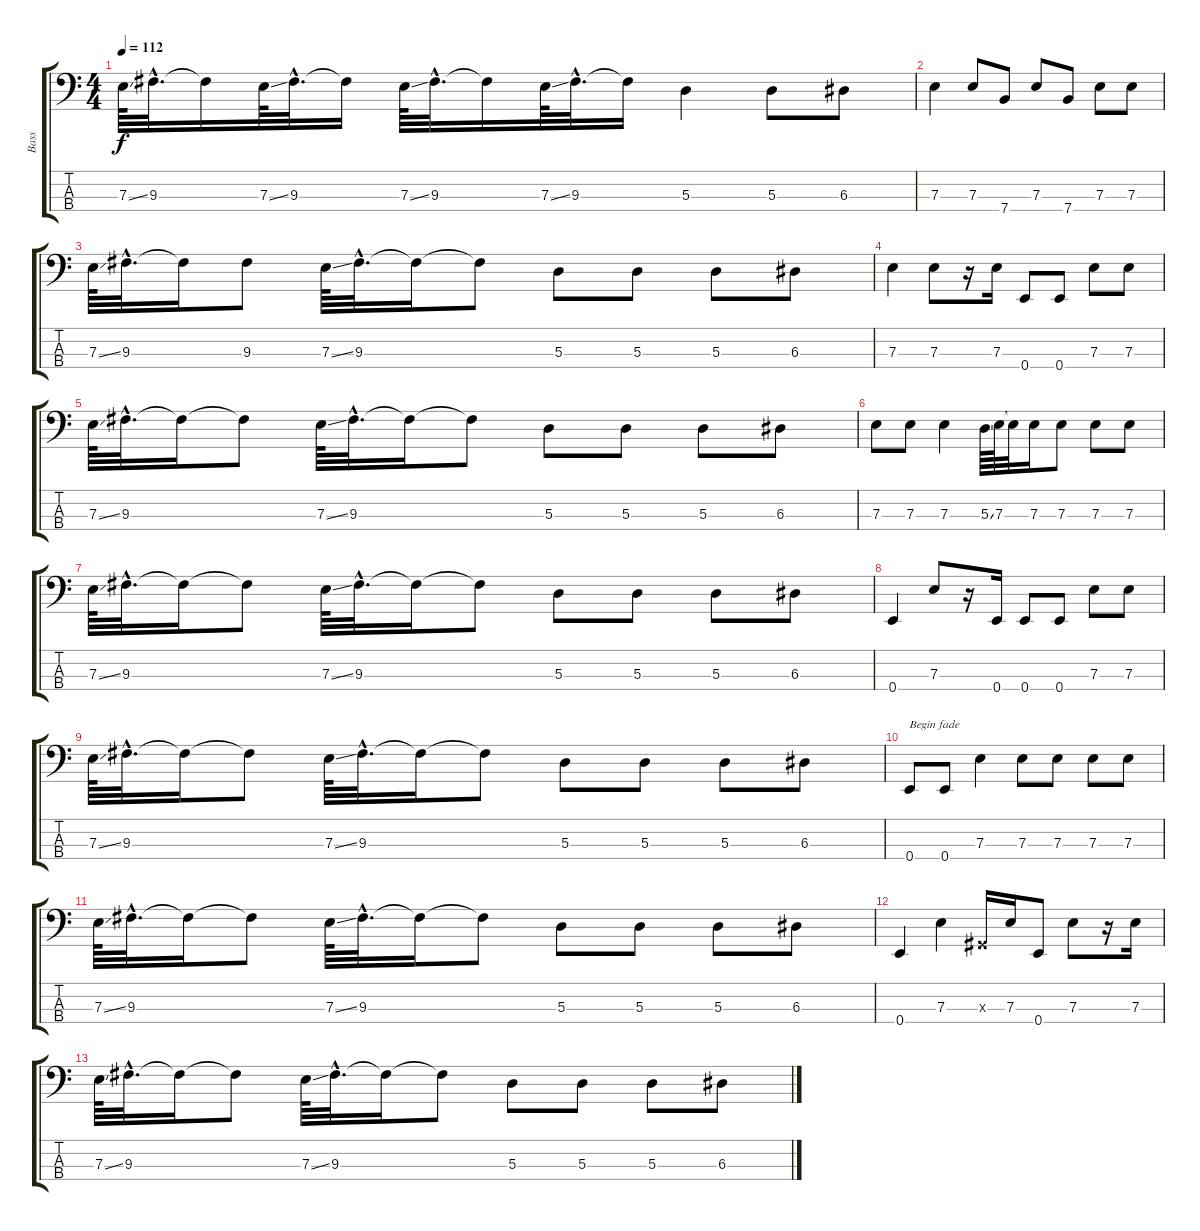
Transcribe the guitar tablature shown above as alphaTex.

\track ("Bass" "Bass") {instrument electricbasspick}
\staff {score tabs}
\tuning (G2 D2 A1 E1) {hide}
\ts (4 4)
\tempo 112
\clef f4
\ks c
7.3{ss}.64{dy f} 9.3{hac}.32{d} 9.3{t}.16 7.3{ss}.64 9.3{hac}.32{d} 9.3{t}.16 7.3{ss}.64 9.3{hac}.32{d} 9.3{t}.16 7.3{ss}.64 9.3{hac}.32{d} 9.3{t}.16 5.3.4 5.3.8 6.3.8 |
7.3.4 7.3.8 7.4.8 7.3.8 7.4.8 7.3.8 7.3.8 |
7.3{ss}.64 9.3{hac}.32{d} 9.3{t}.16 9.3.8 7.3{ss}.64 9.3{hac}.32{d} 9.3{t}.16 9.3{t}.8 5.3.8 5.3.8 5.3.8 6.3.8 |
7.3.4 7.3.8 r.16 7.3.16 0.4.8 0.4.8 7.3.8 7.3.8 |
7.3{ss}.64 9.3{hac}.32{d} 9.3{t}.16 9.3{t}.8 7.3{ss}.64 9.3{hac}.32{d} 9.3{t}.16 9.3{t}.8 5.3.8 5.3.8 5.3.8 6.3.8 |
7.3.8 7.3.8 7.3.4 5.3{ss}.64 7.3.64 7.3{t}.32 7.3.16 7.3.8 7.3.8 7.3.8 |
7.3{ss}.64 9.3{hac}.32{d} 9.3{t}.16 9.3{t}.8 7.3{ss}.64 9.3{hac}.32{d} 9.3{t}.16 9.3{t}.8 5.3.8 5.3.8 5.3.8 6.3.8 |
0.4.4 7.3.8 r.16 0.4.16 0.4.8 0.4.8 7.3.8 7.3.8 |
7.3{ss}.64 9.3{hac}.32{d} 9.3{t}.16 9.3{t}.8 7.3{ss}.64 9.3{hac}.32{d} 9.3{t}.16 9.3{t}.8 5.3.8 5.3.8 5.3.8 6.3.8 |
0.4.8{txt "Begin fade"} 0.4.8 7.3.4 7.3.8 7.3.8 7.3.8 7.3.8 |
7.3{ss}.64 9.3{hac}.32{d} 9.3{t}.16 9.3{t}.8 7.3{ss}.64 9.3{hac}.32{d} 9.3{t}.16 9.3{t}.8 5.3.8 5.3.8 5.3.8 6.3.8 |
0.4.4 7.3.4 -1.3{x}.16 7.3.16 0.4.8 7.3.8 r.16 7.3.16 |
7.3{ss}.64 9.3{hac}.32{d} 9.3{t}.16 9.3{t}.8 7.3{ss}.64 9.3{hac}.32{d} 9.3{t}.16 9.3{t}.8 5.3.8 5.3.8 5.3.8 6.3.8
